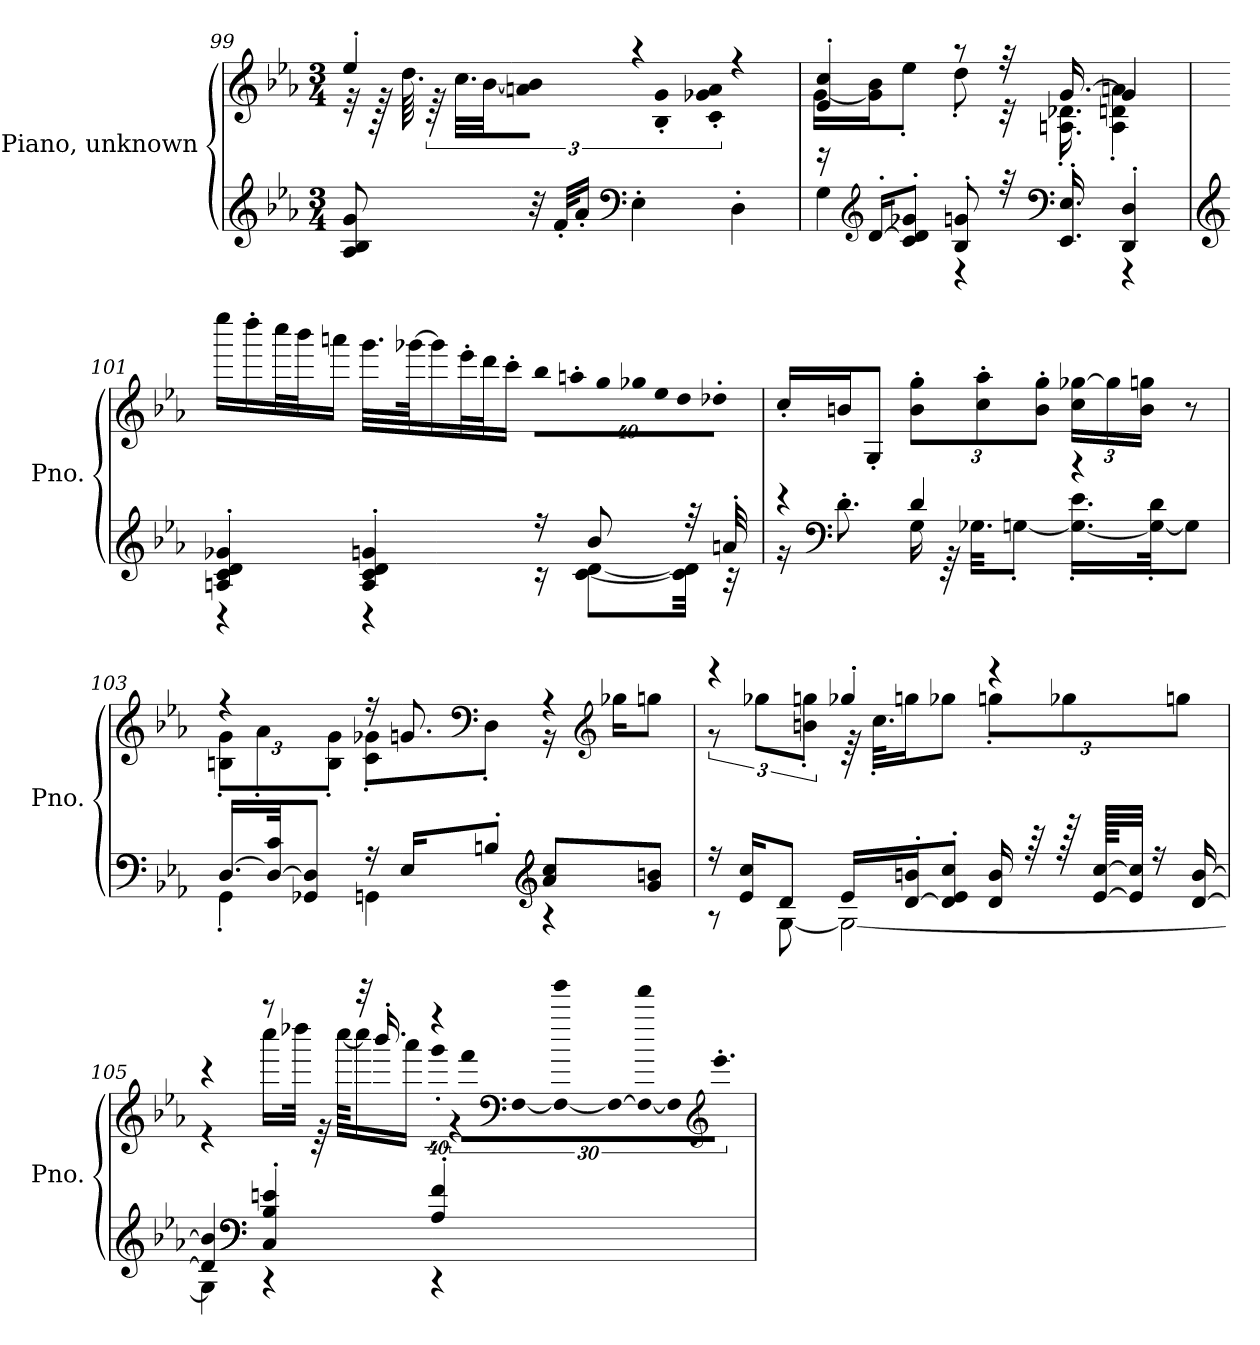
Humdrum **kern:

**kern	**kern
*part1	*part1
*staff2	*staff1
*I"Piano, unknown	*
*I'Pno.	*
!!LO:LB:g=z
*clefG2	*clefG2
*k[b-e-a-]	*k[b-e-a-]
*M3/4	*M3/4
=99	=99
*	*^
8A-/ 8B-/ 8g/	4ee-'/	32r
.	.	128r
.	.	64.dd\
.	.	96r
.	.	48.cc\LLL
.	.	[48b-\JJ
32r	.	8an\ 8b-\]J
32f'/KLL	.	.
16a-'/JJ	.	.
*clefF4	*	*
4E-'\	4r	4B-\' 4g\'
4D'\	4r	4c\' 4g-X\' 4a\'
=100	=100	=100
*^	*	*
16r	4G\	4e-/' 4cc/'	[16g\LL
*clefG2	*	*	*
[16d'/KL	.	.	16g\] 16b-\J
8c/' 8d/]' 8g-X/'J	.	.	8ee-'\J
8B-/' 8gn/'	4r	8r	8dd'\
32r	.	32r	32r
*clefF4	*	*	*
16.EE-/' 16.E-/'	.	[16.g/	16.An\' 16.d-X\'
4DD/' 4D/'	4r	4g/]	4A\' 4dn\' 4an\'
*	*	*v	*v
!!LO:LB:g=z
=101	=101	=101
*clefG2	*	*
4An/' 4c/' 4d/' 4g-X/'	4r	16eeee-\LL
.	.	16dddd'\
.	.	32cccc\L
.	.	32bbb-\J
.	.	16aaan\JJ
4A/' 4c/' 4d/' 4gn/'	4r	32.ggg\LLL
.	.	[64ggg-X\JK
.	.	16ggg-\]
.	.	32eee-'\L
.	.	32ddd\J
.	.	16ccc'\JJ
*	*	*Xbrackettup
!	!	!LO:N:vis=32
16r	16r	640%23bb-\LLL
!	!	!LO:N:vis=32
.	.	640%23aan'\
8b-/	[8c\ [8d\L	.
!	!	!LO:N:vis=32
.	.	640%23gg\
!	!	!LO:N:vis=32
.	.	640%23gg-X\
!	!	!LO:N:vis=32
.	.	640%23ee-\
!	!	!LO:N:vis=32
.	.	640%23dd\
32r	32c\] 32d\]Jkk	.
!	!	!LO:N:vis=32
.	.	640%23dd-X'\JJJ
32an'/	32r	.
640ryy	640ryy	.
!!LO:LB:g=z
=102	=102	=102
4r	16r	16cc'/LL
*clefF4	*	*
.	8.d'\	16bn/J
.	.	8G'/J
4d/	16G\	12b\' 12gg\'L
.	64r	.
.	32.G-X\KKL	.
.	.	12cc\' 12aa-\'
.	[8Gn'\J	.
.	.	12b\' 12gg\'J
4r	16.G\_' 16.e-\'LL	24cc\ [24gg-X\LL
.	.	24gg-\]
.	.	24b\ 24ggn\JJ
.	32G\_' 32d\'JK	.
.	8G\J]	8r
=103	=103	=103
*	*	*^
[16.D/LL	4GG'\	4r	12Bn\' 12g\'L
.	.	.	12a-'\
32D/_ 32c/JK	.	.	.
8GG-X/ 8D/]J	.	.	.
.	.	.	12B\' 12g\'J
16r	4GGn\	16r	8c\' 8g-X\'L
16E-/KL	.	8.gn/	.
*	*	*clefF4	*
8Bn'/J	.	.	8D'\J
*clefG2	*	*	*
8a-/ 8cc/L	4r	4r	16r
*	*	*clefG2	*
.	.	.	16gg-X\KL
8g/ 8bn/J	.	.	8ggn\J
!!LO:LB:g=z	!!
=104	=104	=104	=104
*	*	*	*brackettup
16r	8r	4r	12r
16e-/ 16cc/KL	.	.	.
.	.	.	12gg-X\L
8d/J	[8G\	.	.
.	.	.	12bn\' 12ggn\'J
16e-/LL	2G\_	4gg-X'/	64r
.	.	.	32.cc'\KLL
[16d/' 16bn/'J	.	.	16ggn\J
8d/]' 8e-/' 8cc/'J	.	.	8gg-X\J
*	*	*	*Xbrackettup
16d/ 16b/	.	4r	12ggn'\L
64r	.	.	.
128r	.	.	.
.	.	.	12gg-X\
[128e-/ [128cc/KKLLL	.	.	.
32e-/] 32cc/]JJJ	.	.	.
16r	.	.	.
.	.	.	12ggn\J
[16d/ [16b/	.	.	.
!!LO:LB:g=z	!!
=105	=105	=105	=105
4d/] 4b/]	4G\]	4r	4r
*clefF4	*	*	*
4C/' 4B-/' 4en/'	4r	8r	16cccc\LL
.	.	.	32dddd-X\JJk
.	.	.	64r
.	.	.	[64cccc\KKLL
.	.	32r	16cccc\]
.	.	16.bbb-'/	.
.	.	.	16aaa-\JJ
*	*	*	*brackettup
!	!	!	!LO:N:vis=32
4A-/' 4f/'	4r	4r	640%23ggg'\
!	!	!	!LO:N:vis=64
.	.	.	960%17r
!	!	!	!LO:N:vis=64
.	.	.	960%17fff\KLLL
*	*	*clefF4	*
!	!	!	!LO:N:vis=32
.	.	.	[640%23F\
!	!	!	!LO:N:vis=32
.	.	.	640%23F\_ 640%23ggg\
!	!	!	!LO:N:vis=64
.	.	.	960%17F\L_
!	!	!	!LO:N:vis=64
.	.	.	960%17F\_ 960%17fff\
!	!	!	!LO:N:vis=64
.	.	.	960%17F\J]
*	*	*clefG2	*
!	!	!	!LO:N:vis=32.
.	.	.	1920%103eee-'\JJJ
*v	*v	*	*
*	*v	*v
=	=
*-	*-
